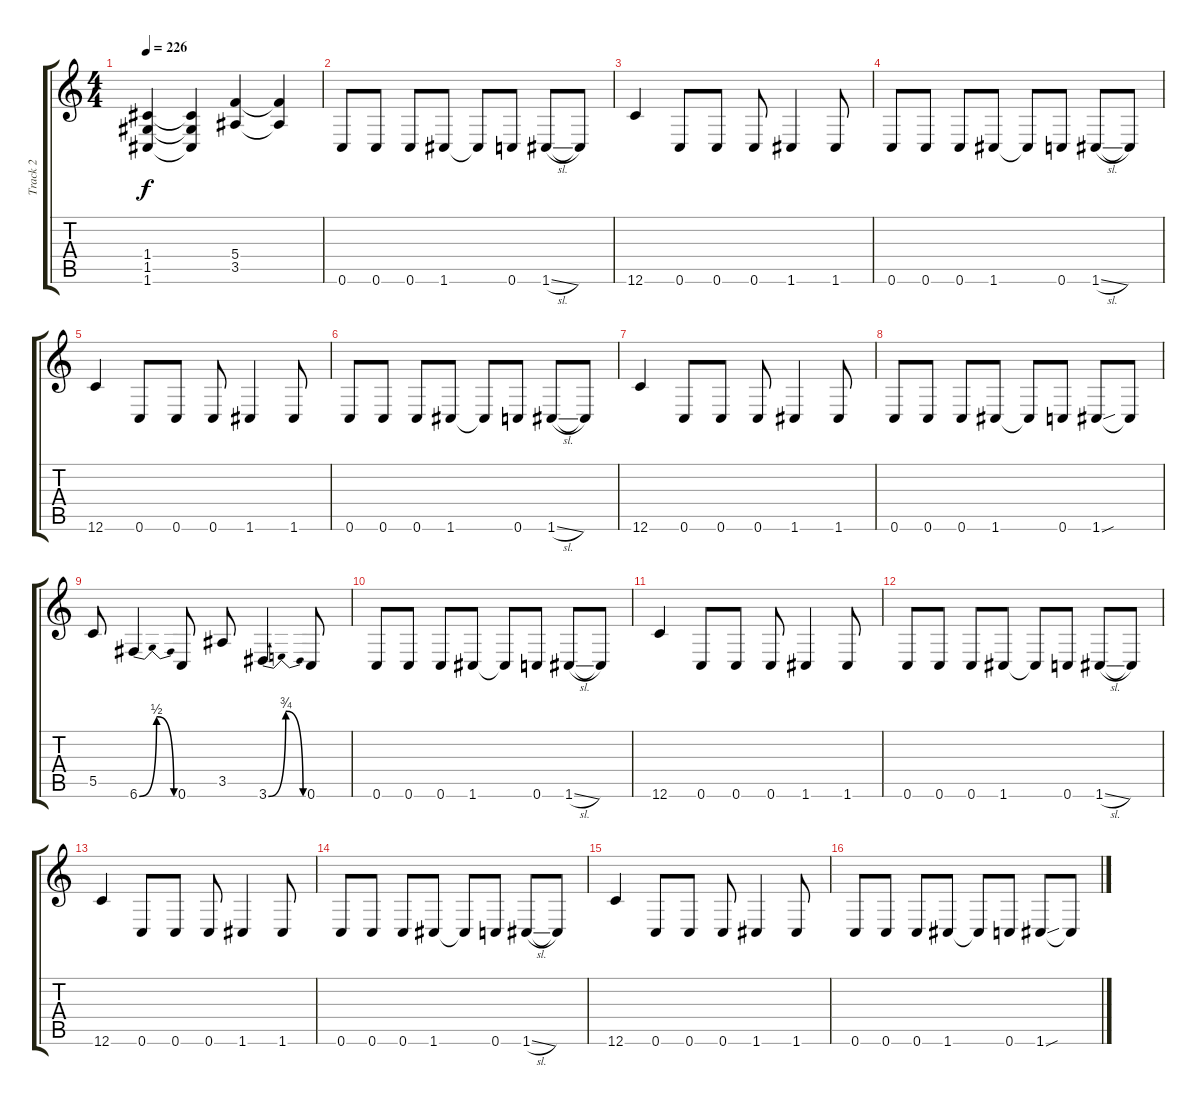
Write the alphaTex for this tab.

\track ("Track 2" "Track 2") {instrument overdrivenguitar}
\staff {score tabs}
\tuning (D4 A3 F3 C3 G2 C2) {hide}
\ts (4 4)
\tempo 226
\clef g2
\ks c
(1.4 1.5 1.6).4{dy f} (1.4{t} 1.5{t} 1.6{t}).4 (5.4 3.5).4 (5.4{t} 3.5{t}).4 |
0.6.8 0.6.8 0.6.8 1.6.8 1.6{t}.8 0.6.8 1.6{sl}.8 1.6{t}.8 |
12.6.4 0.6.8 0.6.8 0.6.8 1.6.4 1.6.8 |
0.6.8 0.6.8 0.6.8 1.6.8 1.6{t}.8 0.6.8 1.6{sl}.8 1.6{t}.8 |
12.6.4 0.6.8 0.6.8 0.6.8 1.6.4 1.6.8 |
0.6.8 0.6.8 0.6.8 1.6.8 1.6{t}.8 0.6.8 1.6{sl}.8 1.6{t}.8 |
12.6.4 0.6.8 0.6.8 0.6.8 1.6.4 1.6.8 |
0.6.8 0.6.8 0.6.8 1.6.8 1.6{t}.8 0.6.8 1.6{sou}.8 1.6{t}.8 |
5.5.8 6.6{be (bendrelease 0 0 20 2 40 2 60 0)}.4 0.6.8 3.5.8 3.6{be (bendrelease 0 0 20 3 40 3 60 0)}.4 0.6.8 |
0.6.8 0.6.8 0.6.8 1.6.8 1.6{t}.8 0.6.8 1.6{sl}.8 1.6{t}.8 |
12.6.4 0.6.8 0.6.8 0.6.8 1.6.4 1.6.8 |
0.6.8 0.6.8 0.6.8 1.6.8 1.6{t}.8 0.6.8 1.6{sl}.8 1.6{t}.8 |
12.6.4 0.6.8 0.6.8 0.6.8 1.6.4 1.6.8 |
0.6.8 0.6.8 0.6.8 1.6.8 1.6{t}.8 0.6.8 1.6{sl}.8 1.6{t}.8 |
12.6.4 0.6.8 0.6.8 0.6.8 1.6.4 1.6.8 |
0.6.8 0.6.8 0.6.8 1.6.8 1.6{t}.8 0.6.8 1.6{sou}.8 1.6{t}.8
